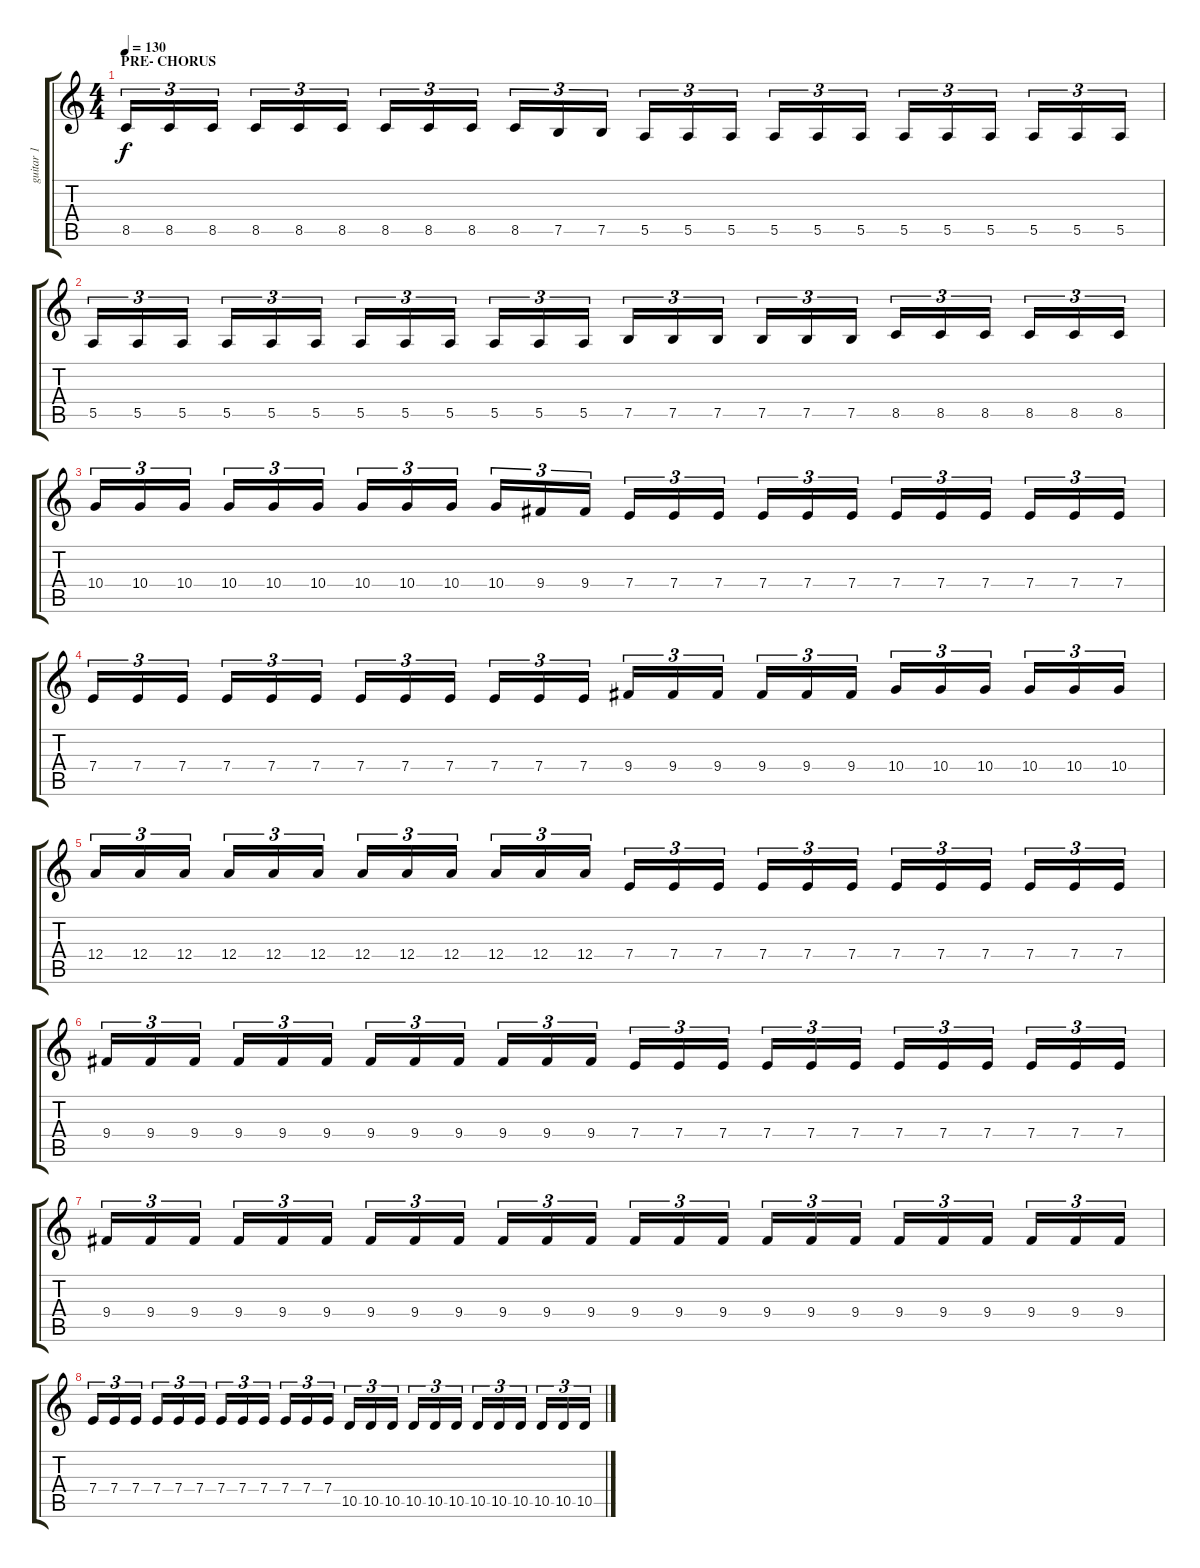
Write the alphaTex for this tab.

\track ("guitar 1" "guitar 1") {instrument distortionguitar}
\staff {score tabs}
\tuning (B3 Gb3 D3 A2 E2 B1) {hide}
\ts (4 4)
\section ("" "PRE- CHORUS")
\tempo 130
\clef g2
\ks c
8.5.16{tu (3 2) dy f} 8.5.16{tu (3 2)} 8.5.16{tu (3 2) beam splitsecondary} 8.5.16{tu (3 2)} 8.5.16{tu (3 2)} 8.5.16{tu (3 2)} 8.5.16{tu (3 2)} 8.5.16{tu (3 2)} 8.5.16{tu (3 2) beam splitsecondary} 8.5.16{tu (3 2)} 7.5.16{tu (3 2)} 7.5.16{tu (3 2)} 5.5.16{tu (3 2)} 5.5.16{tu (3 2)} 5.5.16{tu (3 2) beam splitsecondary} 5.5.16{tu (3 2)} 5.5.16{tu (3 2)} 5.5.16{tu (3 2)} 5.5.16{tu (3 2)} 5.5.16{tu (3 2)} 5.5.16{tu (3 2) beam splitsecondary} 5.5.16{tu (3 2)} 5.5.16{tu (3 2)} 5.5.16{tu (3 2)} |
5.5.16{tu (3 2)} 5.5.16{tu (3 2)} 5.5.16{tu (3 2) beam splitsecondary} 5.5.16{tu (3 2)} 5.5.16{tu (3 2)} 5.5.16{tu (3 2)} 5.5.16{tu (3 2)} 5.5.16{tu (3 2)} 5.5.16{tu (3 2) beam splitsecondary} 5.5.16{tu (3 2)} 5.5.16{tu (3 2)} 5.5.16{tu (3 2)} 7.5.16{tu (3 2)} 7.5.16{tu (3 2)} 7.5.16{tu (3 2) beam splitsecondary} 7.5.16{tu (3 2)} 7.5.16{tu (3 2)} 7.5.16{tu (3 2)} 8.5.16{tu (3 2)} 8.5.16{tu (3 2)} 8.5.16{tu (3 2) beam splitsecondary} 8.5.16{tu (3 2)} 8.5.16{tu (3 2)} 8.5.16{tu (3 2)} |
10.4.16{tu (3 2)} 10.4.16{tu (3 2)} 10.4.16{tu (3 2) beam splitsecondary} 10.4.16{tu (3 2)} 10.4.16{tu (3 2)} 10.4.16{tu (3 2)} 10.4.16{tu (3 2)} 10.4.16{tu (3 2)} 10.4.16{tu (3 2) beam splitsecondary} 10.4.16{tu (3 2)} 9.4.16{tu (3 2)} 9.4.16{tu (3 2)} 7.4.16{tu (3 2)} 7.4.16{tu (3 2)} 7.4.16{tu (3 2) beam splitsecondary} 7.4.16{tu (3 2)} 7.4.16{tu (3 2)} 7.4.16{tu (3 2)} 7.4.16{tu (3 2)} 7.4.16{tu (3 2)} 7.4.16{tu (3 2) beam splitsecondary} 7.4.16{tu (3 2)} 7.4.16{tu (3 2)} 7.4.16{tu (3 2)} |
7.4.16{tu (3 2)} 7.4.16{tu (3 2)} 7.4.16{tu (3 2) beam splitsecondary} 7.4.16{tu (3 2)} 7.4.16{tu (3 2)} 7.4.16{tu (3 2)} 7.4.16{tu (3 2)} 7.4.16{tu (3 2)} 7.4.16{tu (3 2) beam splitsecondary} 7.4.16{tu (3 2)} 7.4.16{tu (3 2)} 7.4.16{tu (3 2)} 9.4.16{tu (3 2)} 9.4.16{tu (3 2)} 9.4.16{tu (3 2) beam splitsecondary} 9.4.16{tu (3 2)} 9.4.16{tu (3 2)} 9.4.16{tu (3 2)} 10.4.16{tu (3 2)} 10.4.16{tu (3 2)} 10.4.16{tu (3 2) beam splitsecondary} 10.4.16{tu (3 2)} 10.4.16{tu (3 2)} 10.4.16{tu (3 2)} |
12.4.16{tu (3 2)} 12.4.16{tu (3 2)} 12.4.16{tu (3 2) beam splitsecondary} 12.4.16{tu (3 2)} 12.4.16{tu (3 2)} 12.4.16{tu (3 2)} 12.4.16{tu (3 2)} 12.4.16{tu (3 2)} 12.4.16{tu (3 2) beam splitsecondary} 12.4.16{tu (3 2)} 12.4.16{tu (3 2)} 12.4.16{tu (3 2)} 7.4.16{tu (3 2)} 7.4.16{tu (3 2)} 7.4.16{tu (3 2) beam splitsecondary} 7.4.16{tu (3 2)} 7.4.16{tu (3 2)} 7.4.16{tu (3 2)} 7.4.16{tu (3 2)} 7.4.16{tu (3 2)} 7.4.16{tu (3 2) beam splitsecondary} 7.4.16{tu (3 2)} 7.4.16{tu (3 2)} 7.4.16{tu (3 2)} |
9.4.16{tu (3 2)} 9.4.16{tu (3 2)} 9.4.16{tu (3 2) beam splitsecondary} 9.4.16{tu (3 2)} 9.4.16{tu (3 2)} 9.4.16{tu (3 2)} 9.4.16{tu (3 2)} 9.4.16{tu (3 2)} 9.4.16{tu (3 2) beam splitsecondary} 9.4.16{tu (3 2)} 9.4.16{tu (3 2)} 9.4.16{tu (3 2)} 7.4.16{tu (3 2)} 7.4.16{tu (3 2)} 7.4.16{tu (3 2) beam splitsecondary} 7.4.16{tu (3 2)} 7.4.16{tu (3 2)} 7.4.16{tu (3 2)} 7.4.16{tu (3 2)} 7.4.16{tu (3 2)} 7.4.16{tu (3 2) beam splitsecondary} 7.4.16{tu (3 2)} 7.4.16{tu (3 2)} 7.4.16{tu (3 2)} |
9.4.16{tu (3 2)} 9.4.16{tu (3 2)} 9.4.16{tu (3 2) beam splitsecondary} 9.4.16{tu (3 2)} 9.4.16{tu (3 2)} 9.4.16{tu (3 2)} 9.4.16{tu (3 2)} 9.4.16{tu (3 2)} 9.4.16{tu (3 2) beam splitsecondary} 9.4.16{tu (3 2)} 9.4.16{tu (3 2)} 9.4.16{tu (3 2)} 9.4.16{tu (3 2)} 9.4.16{tu (3 2)} 9.4.16{tu (3 2) beam splitsecondary} 9.4.16{tu (3 2)} 9.4.16{tu (3 2)} 9.4.16{tu (3 2)} 9.4.16{tu (3 2)} 9.4.16{tu (3 2)} 9.4.16{tu (3 2) beam splitsecondary} 9.4.16{tu (3 2)} 9.4.16{tu (3 2)} 9.4.16{tu (3 2)} |
7.4.16{tu (3 2)} 7.4.16{tu (3 2)} 7.4.16{tu (3 2) beam splitsecondary} 7.4.16{tu (3 2)} 7.4.16{tu (3 2)} 7.4.16{tu (3 2)} 7.4.16{tu (3 2)} 7.4.16{tu (3 2)} 7.4.16{tu (3 2) beam splitsecondary} 7.4.16{tu (3 2)} 7.4.16{tu (3 2)} 7.4.16{tu (3 2)} 10.5.16{tu (3 2)} 10.5.16{tu (3 2)} 10.5.16{tu (3 2) beam splitsecondary} 10.5.16{tu (3 2)} 10.5.16{tu (3 2)} 10.5.16{tu (3 2)} 10.5.16{tu (3 2)} 10.5.16{tu (3 2)} 10.5.16{tu (3 2) beam splitsecondary} 10.5.16{tu (3 2)} 10.5.16{tu (3 2)} 10.5.16{tu (3 2)}
